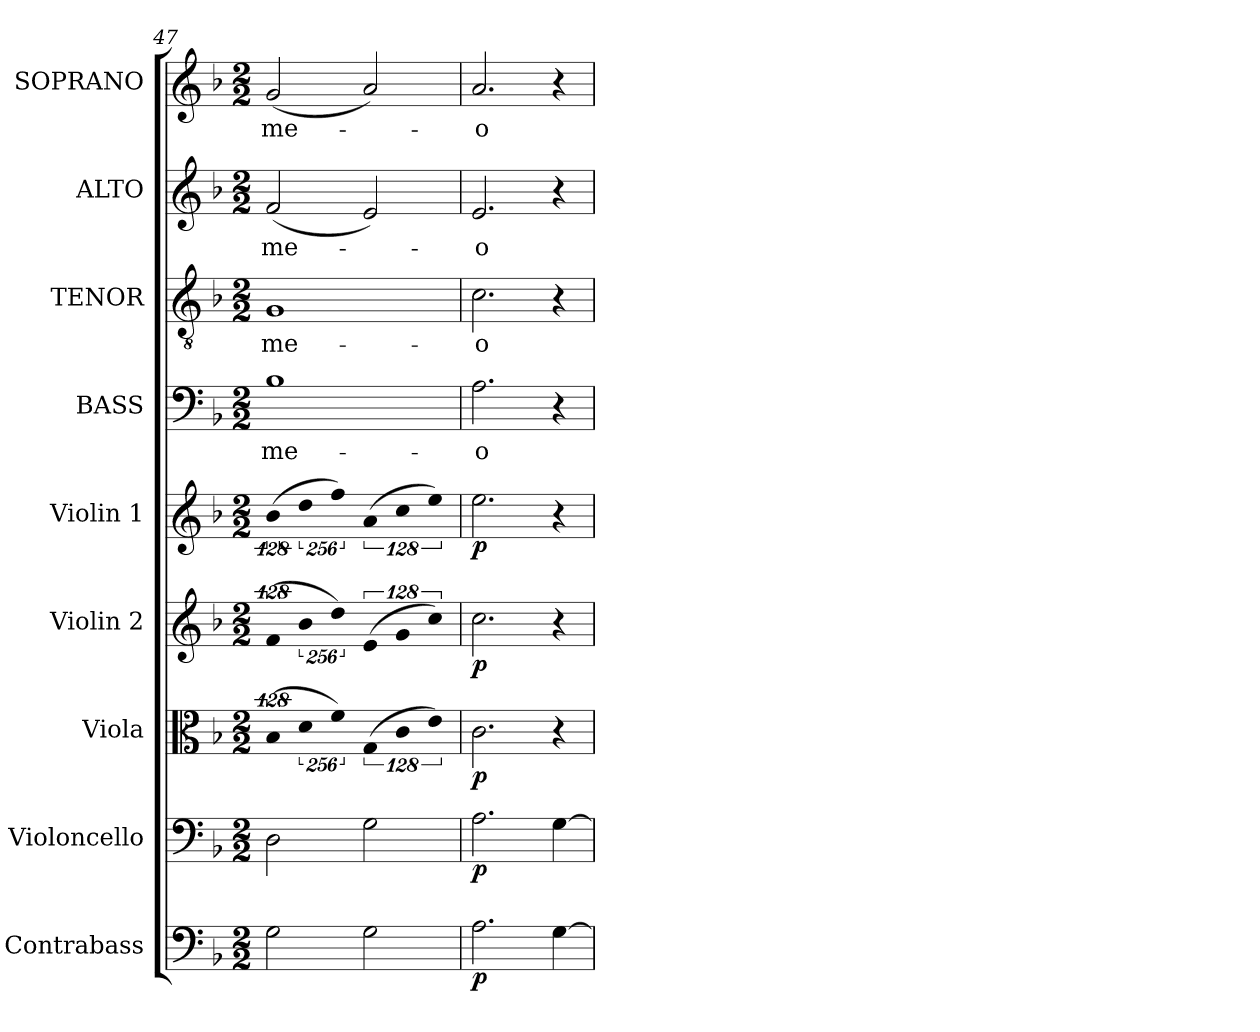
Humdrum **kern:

**kern	**dynam	**kern	**dynam	**kern	**dynam	**kern	**dynam	**kern	**dynam	**kern	**text	**kern	**text	**kern	**text	**kern	**text
*part9	*part9	*part8	*part8	*part7	*part7	*part6	*part6	*part5	*part5	*part4	*part4	*part3	*part3	*part2	*part2	*part1	*part1
*staff9	*staff9	*staff8	*staff8	*staff7	*staff7	*staff6	*staff6	*staff5	*staff5	*staff4	*staff4	*staff3	*staff3	*staff2	*staff2	*staff1	*staff1
*I"Contrabass	*	*I"Violoncello	*	*I"Viola	*	*I"Violin 2	*	*I"Violin 1	*	*I"BASS	*	*I"TENOR	*	*I"ALTO	*	*I"SOPRANO	*
*I'Cb.	*	*I'Vc.	*	*I'Vla.	*	*I'Vln. 2	*	*I'Vln. 1	*	*I'B.	*	*I'T.	*	*I'A.	*	*I'S.	*
*clefF4	*	*clefF4	*	*clefC3	*	*clefG2	*	*clefG2	*	*clefF4	*	*clefGv2	*	*clefG2	*	*clefG2	*
*ITrd7c12	*	*	*	*	*	*	*	*	*	*	*	*ITrd7c12	*	*	*	*	*
*k[b-]	*	*k[b-]	*	*k[b-]	*	*k[b-]	*	*k[b-]	*	*k[b-]	*	*k[b-]	*	*k[b-]	*	*k[b-]	*
*F:	*	*F:	*	*F:	*	*F:	*	*F:	*	*F:	*	*F:	*	*F:	*	*F:	*
*M2/2	*	*M2/2	*	*M2/2	*	*M2/2	*	*M2/2	*	*M2/2	*	*M2/2	*	*M2/2	*	*M2/2	*
=47	=47	=47	=47	=47	=47	=47	=47	=47	=47	=47	=47	=47	=47	=47	=47	=47	=47
!	!	!	!	!LO:N:vis=4	!	!LO:N:vis=4	!	!LO:N:vis=4	!	!	!	!	!	!	!	!	!
!	!	!	!	!	!	!	!	!	!	!	!LO:LY:b:color=#000000	!	!	!	!	!	!
!	!	!	!	!	!	!	!	!	!	!	!	!	!LO:LY:b:color=#000000	!	!	!	!
!	!	!	!	!	!	!	!	!	!	!	!	!	!	!	!LO:LY:b:color=#000000	!	!
!	!	!	!	!	!	!	!	!	!	!	!	!	!	!	!	!	!LO:LY:b:color=#000000
2GGi\	.	2Di\	.	(512%85B-i/	.	(512%85fi/	.	(512%85b-i\	.	1B-i	me-	1GGi	me-	(2fi/	me-	(2gi/	me-
!	!	!	!	!LO:N:vis=4	!	!LO:N:vis=4	!	!LO:N:vis=4	!	!	!	!	!	!	!	!	!
.	.	.	.	1024%171di\	.	1024%171b-i\	.	1024%171ddi\	.	.	.	.	.	.	.	.	.
!	!	!	!	!LO:N:vis=4	!	!LO:N:vis=4	!	!LO:N:vis=4	!	!	!	!	!	!	!	!	!
.	.	.	.	1024%171fi\)	.	1024%171ddi\)	.	1024%171ffi\)	.	.	.	.	.	.	.	.	.
!	!	!	!	!LO:N:vis=4	!	!LO:N:vis=4	!	!LO:N:vis=4	!	!	!	!	!	!	!	!	!
2GGi\	.	2Gi\	.	(512%85Gi/	.	(512%85ei/	.	(512%85ai/	.	.	.	.	.	2ei/)	.	2ai/)	.
!	!	!	!	!LO:N:vis=4	!	!LO:N:vis=4	!	!LO:N:vis=4	!	!	!	!	!	!	!	!	!
.	.	.	.	1024%171ci\	.	1024%171gi/	.	1024%171cci\	.	.	.	.	.	.	.	.	.
!	!	!	!	!LO:N:vis=4	!	!LO:N:vis=4	!	!LO:N:vis=4	!	!	!	!	!	!	!	!	!
.	.	.	.	1024%171ei\)	.	1024%171cci\)	.	1024%171eei\)	.	.	.	.	.	.	.	.	.
=48	=48	=48	=48	=48	=48	=48	=48	=48	=48	=48	=48	=48	=48	=48	=48	=48	=48
!	!	!	!	!	!	!	!	!	!	!	!LO:LY:b:color=#000000	!	!	!	!	!	!
!	!	!	!	!	!	!	!	!	!	!	!	!	!LO:LY:b:color=#000000	!	!	!	!
!	!	!	!	!	!	!	!	!	!	!	!	!	!	!	!LO:LY:b:color=#000000	!	!
!	!	!	!	!	!	!	!	!	!	!	!	!	!	!	!	!	!LO:LY:b:color=#000000
2.AAi\	p	2.Ai\	p	2.ci\	p	2.cci\	p	2.eei\	p	2.Ai\	-o	2.Ci\	-o	2.ei/	-o	2.ai/	-o
[>4GGi\	.	[>4Gi\	.	4r	.	4r	.	4r	.	4r	.	4r	.	4r	.	4r	.
=	=	=	=	=	=	=	=	=	=	=	=	=	=	=	=	=	=
*-	*-	*-	*-	*-	*-	*-	*-	*-	*-	*-	*-	*-	*-	*-	*-	*-	*-
